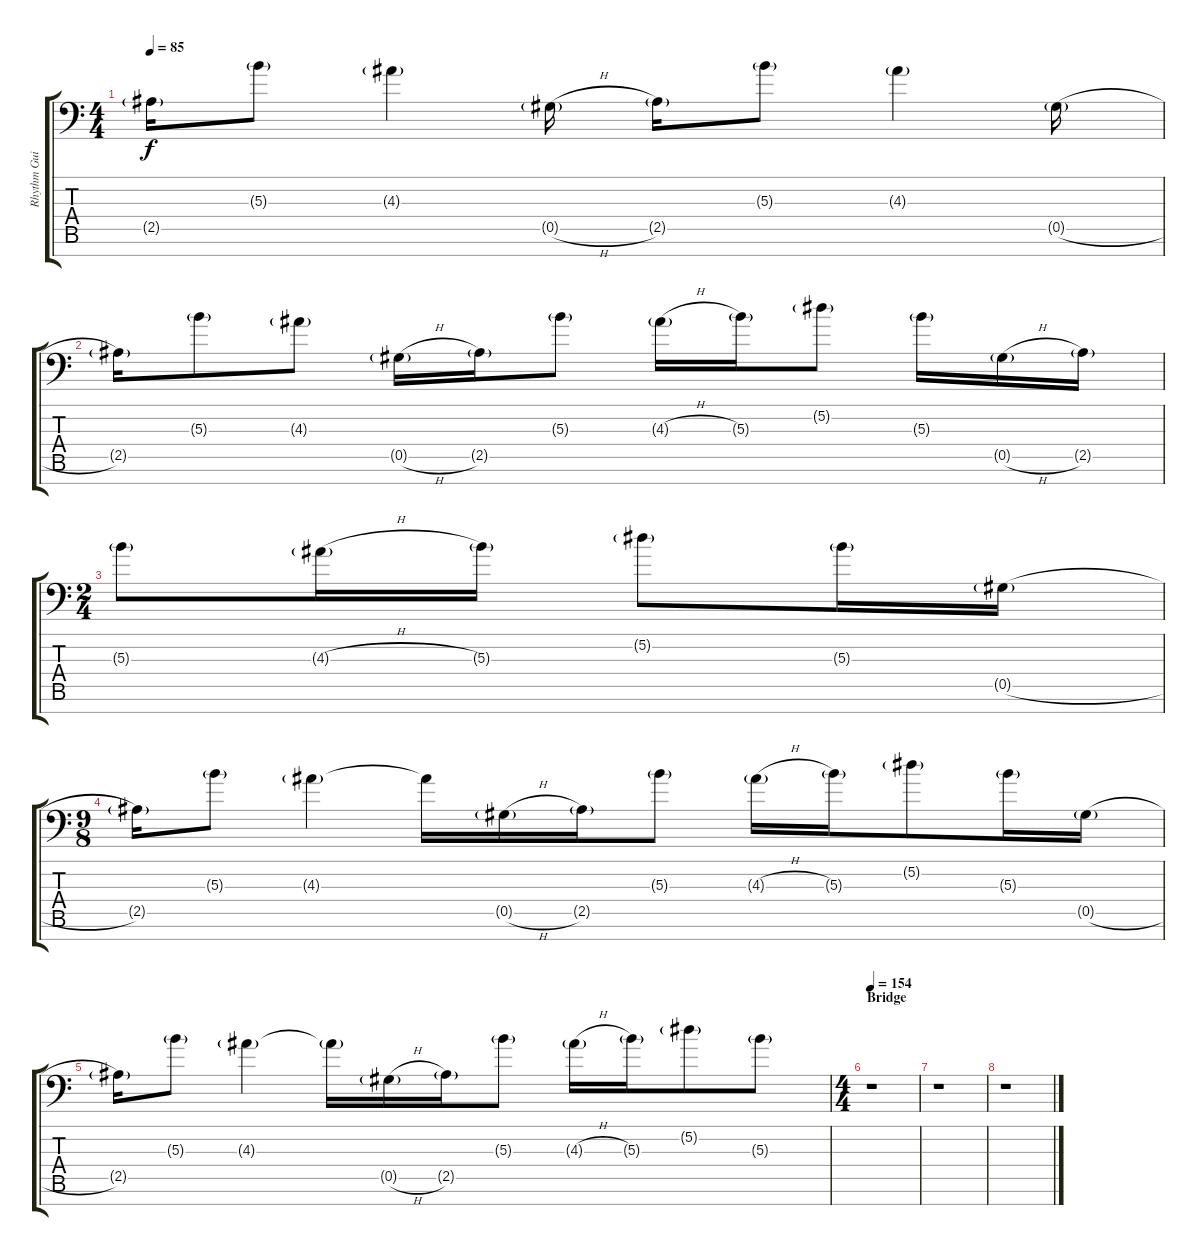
\track ("Rhythm Guitar" "Rhythm Gui") {instrument distortionguitar}
\staff {score tabs}
\tuning (Eb4 Bb3 Gb3 Db3 Ab2 Eb2 Ab1) {hide}
\ts (4 4)
\tempo 85
\clef f4
\ks c
2.5{g}.16{dy f} 5.3{g}.8 4.3{g}.4 0.5{h g}.16 2.5{g}.16 5.3{g}.8 4.3{g}.4 0.5{h g}.16 |
2.5{g}.16 5.3{g}.8 4.3{g}.8 0.5{h g}.16 2.5{g}.16 5.3{g}.8 4.3{h g}.16 5.3{g}.16 5.2{g}.8 5.3{g}.16 0.5{h g}.16 2.5{g}.16 |
\ts (2 4)
5.3{g}.8 4.3{h g}.16 5.3{g}.16 5.2{g}.8 5.3{g}.16 0.5{h g}.16 |
\ts (9 8)
2.5{g}.16 5.3{g}.8 4.3{g}.4 4.3{t}.16 0.5{h g}.16 2.5{g}.16 5.3{g}.8 4.3{h g}.16 5.3{g}.16 5.2{g}.8 5.3{g}.16 0.5{h g}.16 |
2.5{g}.16 5.3{g}.8 4.3{g}.4 4.3{g t}.16 0.5{h g}.16 2.5{g}.16 5.3{g}.8 4.3{h g}.16 5.3{g}.16 5.2{g}.8 5.3{g}.8 |
\ts (4 4)
\section ("" "Bridge")
\tempo 154
r.1 |
r.1 |
r.1
